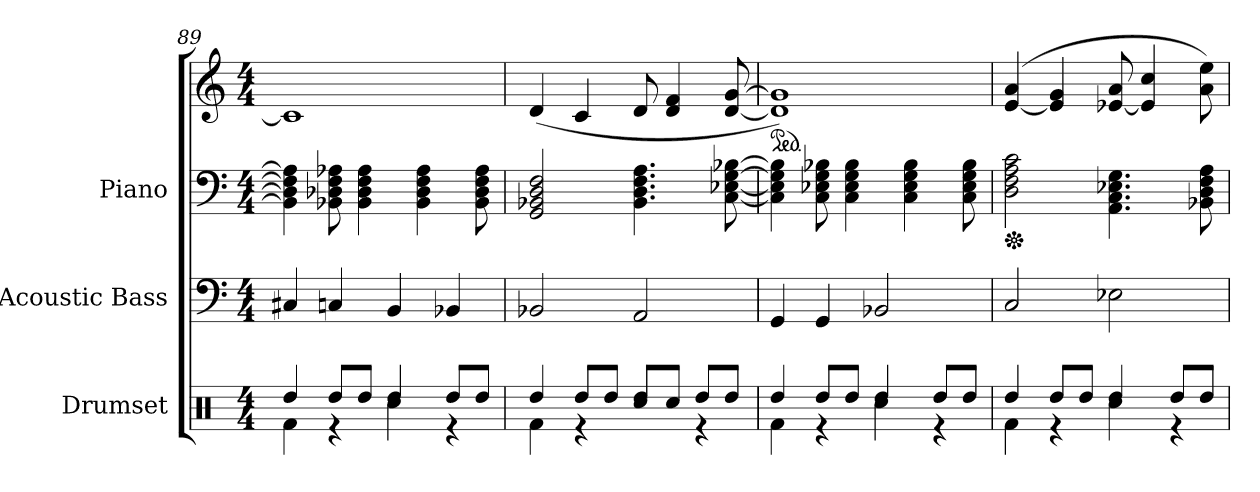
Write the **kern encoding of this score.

**kern	**kern	**kern	**kern
*part3	*part2	*part1	*part1
*staff4	*staff3	*staff2	*staff1
*I"Drumset	*I"Acoustic Bass	*I"Piano	*
*I'Drs.	*I'Bass	*I'Pno.	*
*clefX	*clefF4	*clefF4	*clefG2
*	*ITrd7c12	*	*
*k[]	*k[]	*k[]	*k[]
*M4/4	*M4/4	*M4/4	*M4/4
=89	=89	=89	=89
*^	*	*	*
4Rdd/	4Rf\	4CC#X/	4BB-\] 4D-\] 4F\] 4A-\]	1c#]
8Rdd/L	4r	4CCn/	8BB-X\ 8D-X\ 8F\ 8A-X\	.
8Rdd/J	.	.	4BB-\ 4D-\ 4F\ 4A-\	.
4Rdd/	4Rcc\	4BBB/	.	.
.	.	.	4BB-\ 4D-\ 4F\ 4A-\	.
8Rdd/L	4r	4BBB-X/	.	.
8Rdd/J	.	.	8BB-\ 8D-\ 8F\ 8A-\	.
!!LO:PB:g=z
=90	=90	=90	=90	=90
4Rdd/	4Rf\	2BBB-X/	2GG/ 2BB-X/ 2D/ 2F/	(4d/
8Rdd/L	4r	.	.	4c/
8Rdd/J	.	.	.	.
4Rdd/	8Rcc/L	2AAA/	4.BB-\ 4.D\ 4.F\ 4.A\	8d/
.	8Rcc/J	.	.	4d/ 4f/
8Rdd/L	4r	.	.	.
8Rdd/J	.	.	[8C\ [8E-X\ [8G\ [8B-X\	[8d/ [8g/
=91	=91	=91	=91	=91
*	*	*	*	*ped
4Rdd/	4Rf\	4GGG/	4C\] 4E-\] 4G\] 4B-\]	1d] 1g])
8Rdd/L	4r	4GGG/	8C\ 8E-X\ 8G\ 8B-X\	.
8Rdd/J	.	.	4C\ 4E-\ 4G\ 4B-\	.
4Rdd/	4Rcc\	2BBB-X/	.	.
.	.	.	4C\ 4E-\ 4G\ 4B-\	.
8Rdd/L	4r	.	.	.
8Rdd/J	.	.	8C\ 8E-\ 8G\ 8B-\	.
=92	=92	=92	=92	=92
*	*	*	*Xped	*
4Rdd/	4Rf\	2CC/	2D\ 2F\ 2A\ 2c\	([4e/ 4a/
8Rdd/L	4r	.	.	4e/] 4g/
8Rdd/J	.	.	.	.
4Rdd/	4Rcc\	2EE-X\	4.AA\ 4.C\ 4.E-X\ 4.G\	[8e-X/ 8a/
.	.	.	.	4e-/] 4cc/
8Rdd/L	4r	.	.	.
8Rdd/J	.	.	8BB-X\ 8D\ 8F\ 8A\	8a\ 8ee\)
*v	*v	*	*	*
=	=	=	=
*-	*-	*-	*-
